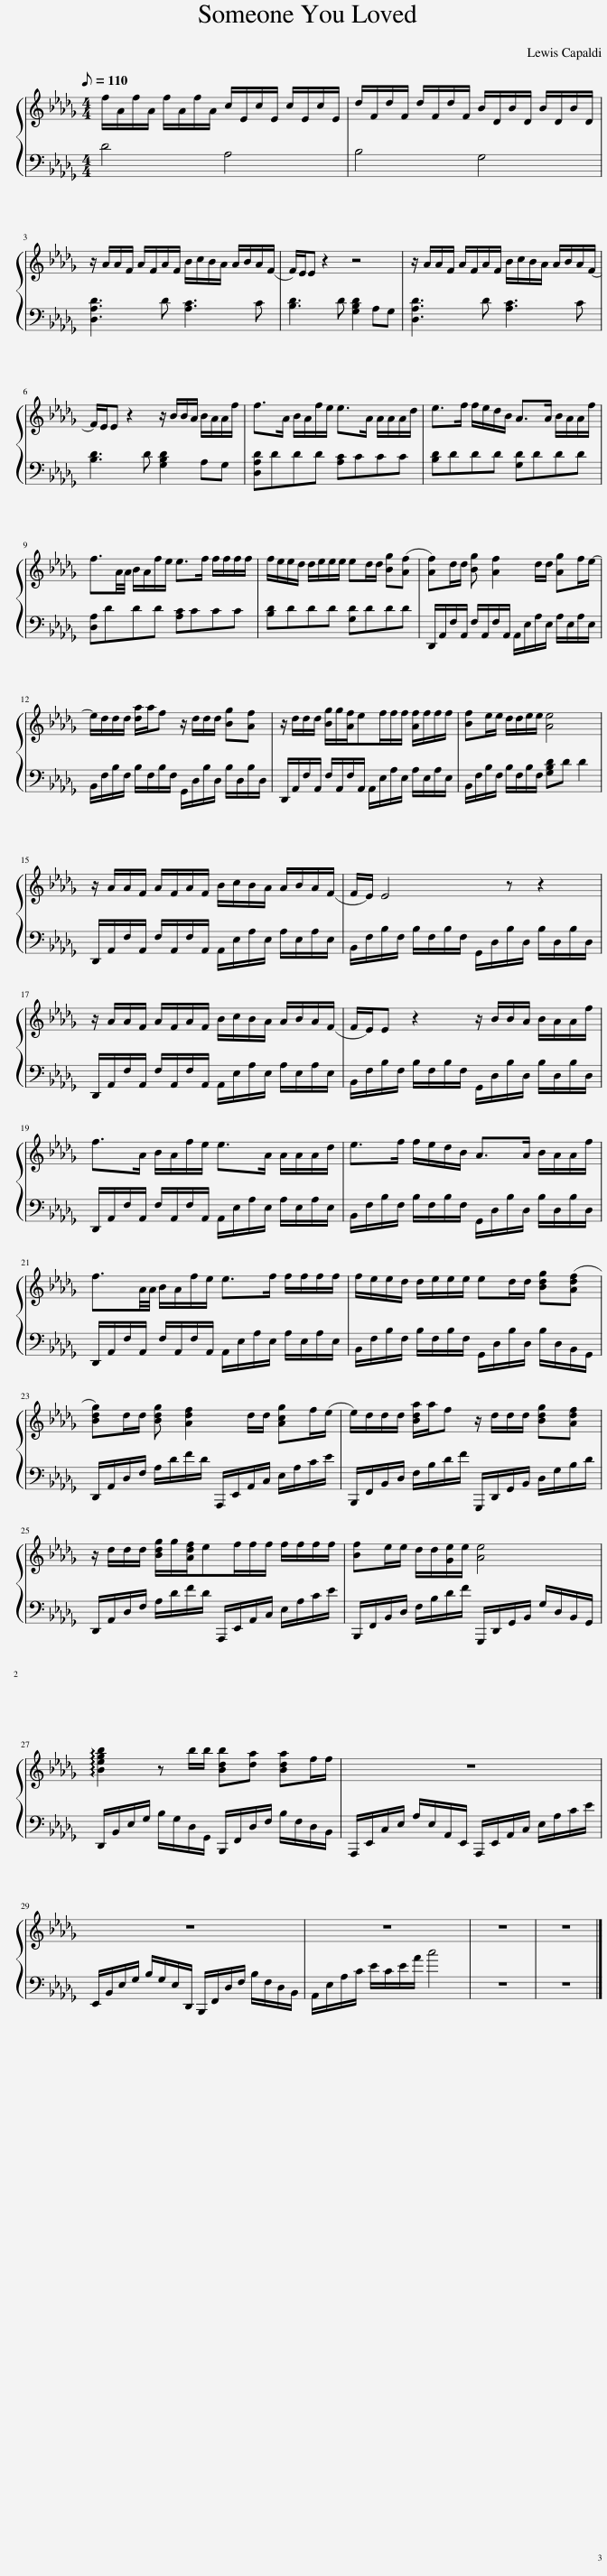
X:1
%%score { 1 | 2 }
L:1/8
Q:1/8=110
M:4/4
I:linebreak $
K:Db
V:1 treble
V:2 bass
V:1
 f/A/f/A/ f/A/f/A/ c/E/c/E/ c/E/c/E/ | d/F/d/F/ d/F/d/F/ B/D/B/D/ B/D/B/D/ |$ z/ A/A/F/ A/F/A/F/ B/c/B/A/ A/B/A/F/ | (F/E/E) z2 z4 | z/ A/A/F/ A/F/A/F/ B/c/B/A/ A/B/A/(F/ |$ %5
 F/)E/E z2 z/ B/B/A/ B/A/A/f/ | f>A B/A/f/e/ e>A A/A/A/d/ | e>f f/e/d/B/ A>A B/A/A/f/ |$ f3/2A/4A/4 B/A/f/e/ e>f f/f/f/f/ | f/e/e/d/ d/e/e/e/ ed/d/ [Bg]([Af] | %10
 [Af])d/d/ [Bg] [Af]2 d/d/ [Ag]f/e/- |$ e/d/d/d/ [da]/a/f z/ d/d/d/ [Bg][Af] | z/ d/d/d/ [Bg]/g/[Af]/ef/f/f/ [Af]/f/f/f/ | [Bf]e/e/ d/d/e/e/ [Ae]4 |$ z/ A/A/F/ A/F/A/F/ B/c/B/A/ A/B/A/F/ | %15
 (F/E/ E4) z z2 |$ z/ A/A/F/ A/F/A/F/ B/c/B/A/ A/B/A/F/ | (F/E/E) z2 z/ B/B/A/ B/A/A/f/ |$ f>A B/A/f/e/ e>A A/A/A/d/ | e>f f/e/d/B/ A>A B/A/A/f/ |$ %20
 f3/2A/4A/4 B/A/f/e/ e>f f/f/f/f/ | f/e/e/d/ d/e/e/e/ ed/d/ [Bdg]([Adf] |$ [Bdg])d/d/ [Bdg] [Adf]2 d/d/ [Acg]f/(e/ | e/)d/d/d/ [Bda]/a/f z/ d/d/d/ [Bdg][Adf] |$ z/ d/d/d/ [Bdg]/g/[Adf]/ef/f/f/ f/f/f/f/ | %25
 [Bf]e/e/ d/d/[Ge]/e/ [Ae]4 |$ !arpeggio![Begb]2 z b/b/ [Bdb][da] [Bda]f/f/ | z8 |$ z8 | z8 | %30
 z8 | z8 |] %32
V:2
 D4 A,4 | B,4 G,4 |$ [D,A,D]3 D [A,C]3 C | [B,D]3 D [G,B,D]2 A,G, | [D,A,D]3 D [A,C]3 C |$ %5
 [B,D]3 D [G,B,D]2 A,G, | [D,A,D]DDD [A,C]CCC | [B,D]DDD [G,D]DDD |$ [D,A,]DDD [A,C]CCC | [B,D]DDD [G,D]DDD | %10
 D,,/A,,/F,/A,,/ F,/A,,/F,/A,,/ A,,/E,/A,/E,/ A,/E,/A,/E,/ |$ B,,/F,/B,/F,/ B,/F,/B,/F,/ G,,/D,/B,/D,/ B,/D,/B,/D,/ | D,,/A,,/F,/A,,/ F,/A,,/F,/A,,/ A,,/E,/A,/E,/ A,/E,/A,/E,/ | B,,/F,/B,/F,/ B,/F,/B,/F,/ [G,B,D]D D2 |$ D,,/A,,/F,/A,,/ F,/A,,/F,/A,,/ A,,/E,/A,/E,/ A,/E,/A,/E,/ | %15
 B,,/F,/B,/F,/ B,/F,/B,/F,/ G,,/D,/B,/D,/ B,/D,/B,/D,/ |$ D,,/A,,/F,/A,,/ F,/A,,/F,/A,,/ A,,/E,/A,/E,/ A,/E,/A,/E,/ | B,,/F,/B,/F,/ B,/F,/B,/F,/ G,,/D,/B,/D,/ B,/D,/B,/D,/ |$ D,,/A,,/F,/A,,/ F,/A,,/F,/A,,/ A,,/E,/A,/E,/ A,/E,/A,/E,/ | B,,/F,/B,/F,/ B,/F,/B,/F,/ G,,/D,/B,/D,/ B,/D,/B,/D,/ |$ %20
 D,,/A,,/F,/A,,/ F,/A,,/F,/A,,/ A,,/E,/A,/E,/ A,/E,/A,/E,/ | B,,/F,/B,/F,/ B,/F,/B,/F,/ G,,/D,/B,/D,/ B,/D,/B,,/G,,/ |$ D,,/A,,/D,/F,/ A,/D/F/D/ A,,,/E,,/A,,/C,/ E,/A,/C/E/ | B,,,/F,,/B,,/D,/ F,/B,/D/F/ G,,,/D,,/G,,/B,,/ D,/G,/B,/D/ |$ D,,/A,,/D,/F,/ A,/D/F/D/ A,,,/E,,/A,,/C,/ E,/A,/C/E/ | %25
 B,,,/F,,/B,,/D,/ F,/B,/D/F/ G,,,/D,,/G,,/B,,/ G,/D,/B,,/G,,/ |$ D,,/B,,/E,/G,/ B,/G,/D,/G,,/ B,,,/F,,/D,/F,/ B,/F,/D,/B,,/ | A,,,/E,,/C,/E,/ A,/E,/A,,/E,,/ A,,,/E,,/A,,/C,/ E,/A,/C/E/ |$ E,,/B,,/E,/G,/ B,/G,/E,/D,,/ B,,,/F,,/D,/F,/ B,/F,/D,/B,,/ | A,,/E,/A,/C/ E/C/E/A/ c4 | %30
 z8 | z8 |] %32
